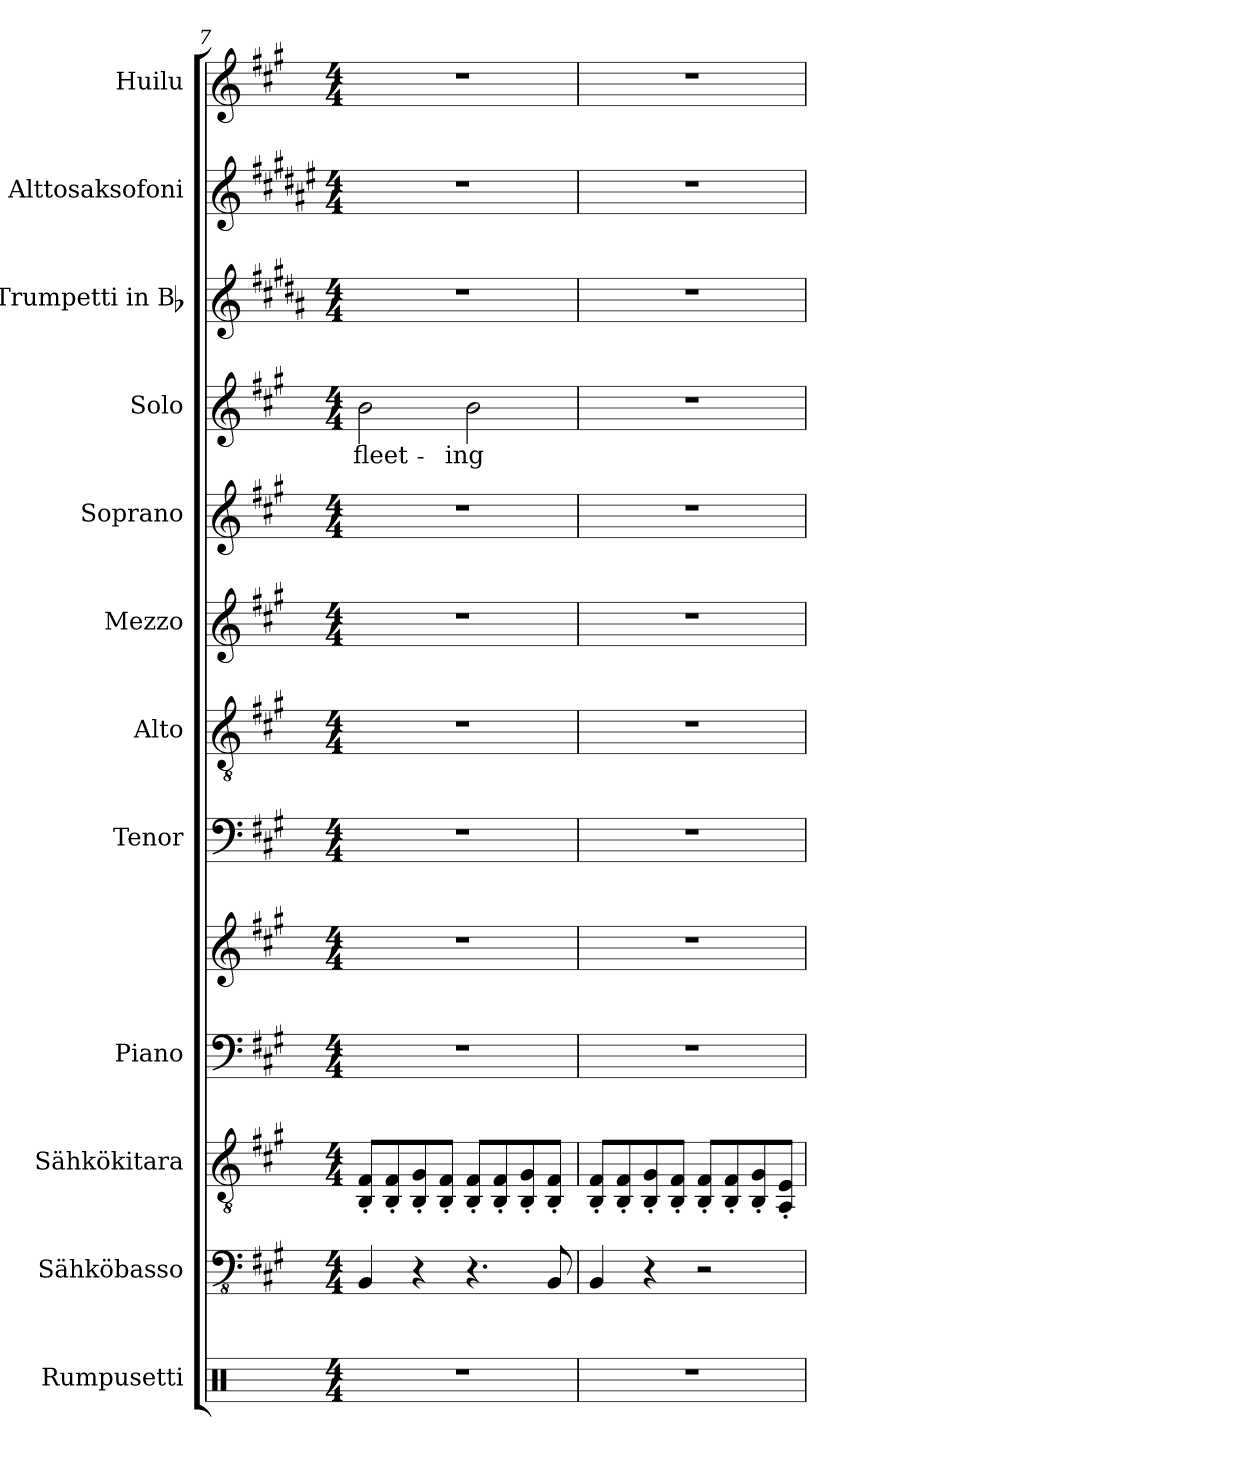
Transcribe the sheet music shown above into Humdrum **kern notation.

**kern	**kern	**kern	**kern	**kern	**kern	**kern	**kern	**kern	**kern	**text	**kern	**kern	**kern
*part12	*part11	*part10	*part9	*part9	*part8	*part7	*part6	*part5	*part4	*part4	*part3	*part2	*part1
*staff13	*staff12	*staff11	*staff10	*staff9	*staff8	*staff7	*staff6	*staff5	*staff4	*staff4	*staff3	*staff2	*staff1
*I"Rumpusetti	*I"Sähköbasso	*I"Sähkökitara	*I"Piano	*	*I"Tenor	*I"Alto	*I"Mezzo	*I"Soprano	*I"Solo	*	*I"Trumpetti in Bb	*I"Alttosaksofoni	*I"Huilu
*I'R. setti	*	*	*I'Pno.	*	*I'T.	*I'A.	*I'M.	*I'S.	*I'Solo	*	*I'Tpt. in Bb	*	*I'H.
!!LO:PB:g=z
*clefX	*clefFv4	*clefGv2	*clefF4	*clefG2	*clefF4	*clefGv2	*clefG2	*clefG2	*clefG2	*	*clefG2	*clefG2	*clefG2
*	*	*	*	*	*	*	*	*	*	*	*ITrd1c2	*ITrd5c9	*
*k[]	*k[f#c#g#]	*k[f#c#g#]	*k[f#c#g#]	*k[f#c#g#]	*k[f#c#g#]	*k[f#c#g#]	*k[f#c#g#]	*k[f#c#g#]	*k[f#c#g#]	*	*k[f#c#g#]	*k[f#c#g#]	*k[f#c#g#]
*M4/4	*M4/4	*M4/4	*M4/4	*M4/4	*M4/4	*M4/4	*M4/4	*M4/4	*M4/4	*	*M4/4	*M4/4	*M4/4
=7	=7	=7	=7	=7	=7	=7	=7	=7	=7	=7	=7	=7	=7
!	!	!	!	!	!	!	!	!	!	!LO:LY:b	!	!	!
1r	4BBB/	8BB/' 8F#/'L	1r	1r	1r	1r	1r	1r	2b\	fleet-	1r	1r	1r
.	.	8BB/' 8F#/'	.	.	.	.	.	.	.	.	.	.	.
.	4r	8BB/' 8G#/'	.	.	.	.	.	.	.	.	.	.	.
.	.	8BB/' 8F#/'J	.	.	.	.	.	.	.	.	.	.	.
!	!	!	!	!	!	!	!	!	!	!LO:LY:b	!	!	!
.	4.r	8BB/' 8F#/'L	.	.	.	.	.	.	2b\	-ing	.	.	.
.	.	8BB/' 8F#/'	.	.	.	.	.	.	.	.	.	.	.
.	.	8BB/' 8G#/'	.	.	.	.	.	.	.	.	.	.	.
.	8BBB/	8BB/' 8F#/'J	.	.	.	.	.	.	.	.	.	.	.
=8	=8	=8	=8	=8	=8	=8	=8	=8	=8	=8	=8	=8	=8
1r	4BBB/	8BB/' 8F#/'L	1r	1r	1r	1r	1r	1r	1r	.	1r	1r	1r
.	.	8BB/' 8F#/'	.	.	.	.	.	.	.	.	.	.	.
.	4r	8BB/' 8G#/'	.	.	.	.	.	.	.	.	.	.	.
.	.	8BB/' 8F#/'J	.	.	.	.	.	.	.	.	.	.	.
.	2r	8BB/' 8F#/'L	.	.	.	.	.	.	.	.	.	.	.
.	.	8BB/' 8F#/'	.	.	.	.	.	.	.	.	.	.	.
.	.	8BB/' 8G#/'	.	.	.	.	.	.	.	.	.	.	.
.	.	8AA/' 8E/'J	.	.	.	.	.	.	.	.	.	.	.
=	=	=	=	=	=	=	=	=	=	=	=	=	=
*-	*-	*-	*-	*-	*-	*-	*-	*-	*-	*-	*-	*-	*-
